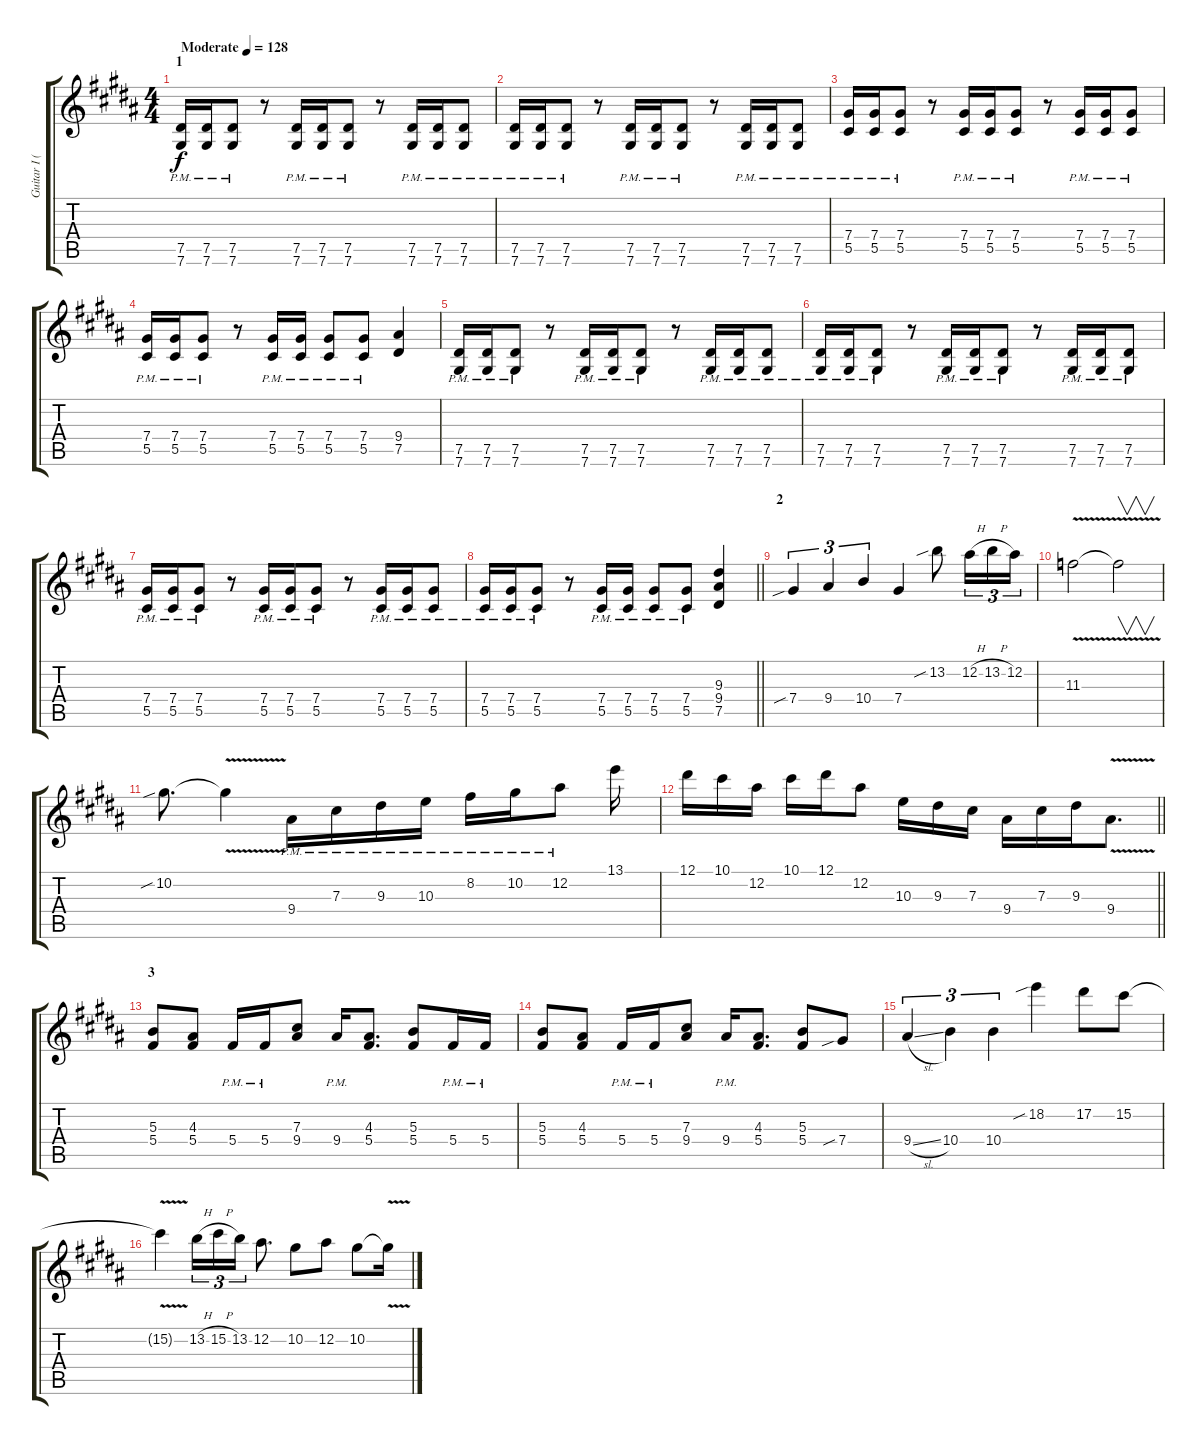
\track ("Guitar I (Hizaki)" "Guitar I (") {instrument overdrivenguitar}
\staff {score tabs}
\tuning (Eb4 Bb3 Gb3 Db3 Ab2 Db2) {hide}
\ts (4 4)
\section ("" "1")
\tempo (128 "Moderate")
\clef g2
\ks g#minor
(7.5{pm} 7.6{pm}).16{dy f instrument overdrivenguitar} (7.5{pm} 7.6{pm}).16 (7.5{pm} 7.6{pm}).8 r.8 (7.5{pm} 7.6{pm}).16 (7.5{pm} 7.6{pm}).16{beam merge} (7.5{pm} 7.6{pm}).8 r.8 (7.5{pm} 7.6{pm}).16 (7.5{pm} 7.6{pm}).16 (7.5{pm} 7.6{pm}).8 |
(7.5{pm} 7.6{pm}).16 (7.5{pm} 7.6{pm}).16 (7.5{pm} 7.6{pm}).8 r.8 (7.5{pm} 7.6{pm}).16 (7.5{pm} 7.6{pm}).16{beam merge} (7.5{pm} 7.6{pm}).8 r.8 (7.5{pm} 7.6{pm}).16 (7.5{pm} 7.6{pm}).16 (7.5{pm} 7.6{pm}).8 |
(7.4{pm} 5.5{pm}).16 (7.4{pm} 5.5{pm}).16 (7.4{pm} 5.5{pm}).8 r.8 (7.4{pm} 5.5{pm}).16 (7.4{pm} 5.5{pm}).16{beam merge} (7.4{pm} 5.5{pm}).8 r.8 (7.4{pm} 5.5{pm}).16 (7.4{pm} 5.5{pm}).16 (7.4{pm} 5.5{pm}).8 |
(7.4{pm} 5.5{pm}).16 (7.4{pm} 5.5{pm}).16 (7.4{pm} 5.5{pm}).8 r.8 (7.4{pm} 5.5{pm}).16 (7.4{pm} 5.5{pm}).16 (7.4{pm} 5.5{pm}).8 (7.4{pm} 5.5{pm}).8 (9.4 7.5).4 |
(7.5{pm} 7.6{pm}).16 (7.5{pm} 7.6{pm}).16 (7.5{pm} 7.6{pm}).8 r.8 (7.5{pm} 7.6{pm}).16 (7.5{pm} 7.6{pm}).16{beam merge} (7.5{pm} 7.6{pm}).8 r.8 (7.5{pm} 7.6{pm}).16 (7.5{pm} 7.6{pm}).16 (7.5{pm} 7.6{pm}).8 |
(7.5{pm} 7.6{pm}).16 (7.5{pm} 7.6{pm}).16 (7.5{pm} 7.6{pm}).8 r.8 (7.5{pm} 7.6{pm}).16 (7.5{pm} 7.6{pm}).16{beam merge} (7.5{pm} 7.6{pm}).8 r.8 (7.5{pm} 7.6{pm}).16 (7.5{pm} 7.6{pm}).16 (7.5{pm} 7.6{pm}).8 |
(7.4{pm} 5.5{pm}).16 (7.4{pm} 5.5{pm}).16 (7.4{pm} 5.5{pm}).8 r.8 (7.4{pm} 5.5{pm}).16 (7.4{pm} 5.5{pm}).16{beam merge} (7.4{pm} 5.5{pm}).8 r.8 (7.4{pm} 5.5{pm}).16 (7.4{pm} 5.5{pm}).16 (7.4{pm} 5.5{pm}).8 |
\barLineRight lightlight
(7.4{pm} 5.5{pm}).16 (7.4{pm} 5.5{pm}).16 (7.4{pm} 5.5{pm}).8 r.8 (7.4{pm} 5.5{pm}).16 (7.4{pm} 5.5{pm}).16 (7.4{pm} 5.5{pm}).8 (7.4{pm} 5.5{pm}).8 (9.3 9.4 7.5).4 |
\section ("" "2")
7.4{sib}.4{tu (3 2) balance 8} 9.4.4{tu (3 2) beam merge} 10.4.4{tu (3 2)} 7.4.4 13.2{sib}.8 12.2{h}.16{tu (3 2)} 13.2{h}.16{tu (3 2)} 12.2.16{tu (3 2)} |
11.3{v}.2 11.3{v t}.2{v} |
10.2{sib}.8{d} 10.2{v t}.4{beam split} 9.4{pm}.16{beam merge} 7.3{pm}.16{beam merge} 9.3{pm}.16 10.3{pm}.16{beam split} 8.2{pm}.16{beam merge} 10.2{pm}.16{beam merge} 12.2{pm}.8{beam split} 13.1.16 |
\barLineRight lightlight
12.1.16 10.1.16 12.2.16{beam split} 10.1.16{beam merge} 12.1.16 12.2.8{beam split} 10.3.16{beam merge} 9.3.16 7.3.16{beam split} 9.4.16 7.3.16{beam merge} 9.3.16 9.4{v}.8{d} |
\section ("" "3")
(5.3 5.4).8{balance 13} (4.3 5.4).8 5.4{pm}.16 5.4{pm}.16 (7.3 9.4).8 9.4{pm}.16 (4.3 5.4).8{d} (5.3 5.4).8 5.4{pm}.16 5.4{pm}.16 |
(5.3 5.4).8 (4.3 5.4).8 5.4{pm}.16 5.4{pm}.16 (7.3 9.4).8 9.4{pm}.16 (4.3 5.4).8{d} (5.3 5.4).8 7.4{sib}.8{balance 8} |
9.4{sl}.4{tu (3 2)} 10.4.4{tu (3 2)} 10.4.4{tu (3 2)} 18.2{sib}.4 17.2.8 15.2.8 |
15.2{v t}.4 13.2{h}.16{tu (3 2)} 15.2{h}.16{tu (3 2)} 13.2.16{tu (3 2)} 12.2.8{d} 10.2.8 12.2.8 10.2.8 10.2{v t}.16
